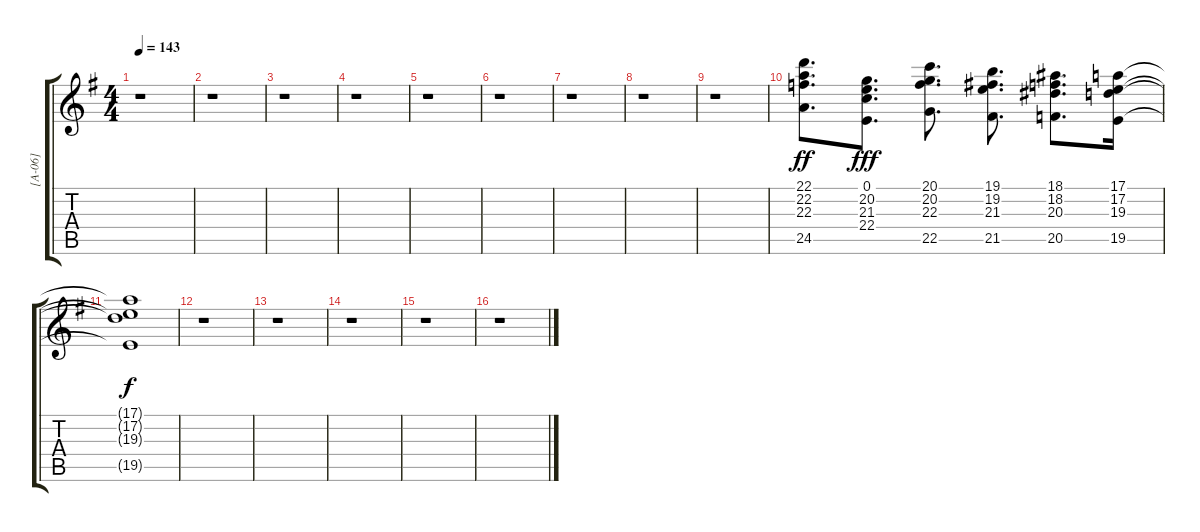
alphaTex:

\track ("[A-06] " "[A-06] ") {instrument brasssection}
\staff {score tabs}
\tuning (E4 B3 G3 D3 A2 E2) {hide}
\ts (4 4)
\tempo 143
\clef g2
\ks g
r.1{dy ff} |
r.1 |
r.1 |
r.1 |
r.1 |
r.1 |
r.1 |
r.1 |
r.1 |
(22.1 22.2 22.3 24.5).8{d volume 12 balance 10} (0.1 20.2 21.3 22.4).8{d dy fff} (20.1 20.2 22.3 22.5).8{d} (19.1 19.2 21.3 21.5).8{d} (18.1 18.2 20.3 20.5).8{d} (17.1 17.2 19.3 19.5).16 |
(17.1{t} 17.2{t} 19.3{t} 19.5{t}).1{dy f} |
r.1 |
r.1 |
r.1 |
r.1 |
r.1
